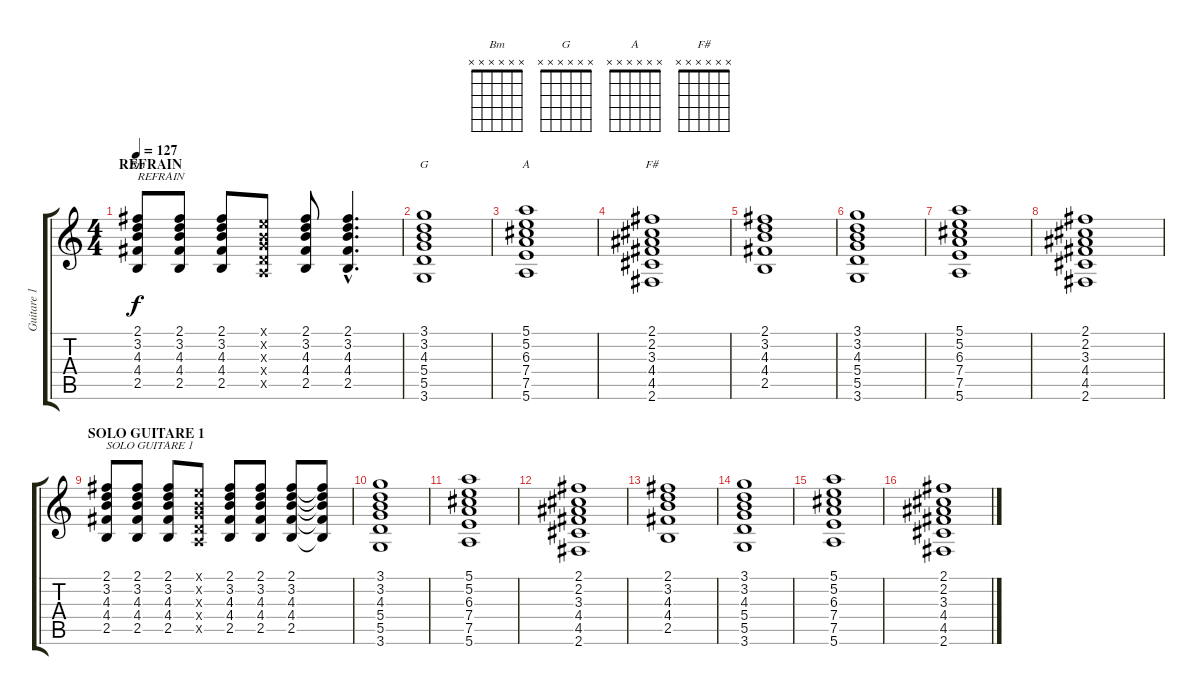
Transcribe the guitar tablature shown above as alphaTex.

\track ("Guitare 1" "Guitare 1") {instrument distortionguitar}
\staff {score tabs}
\tuning (E4 B3 G3 D3 A2 E2) {hide}
\chord ("Bm" x x x x x x)
\chord ("G" x x x x x x)
\chord ("A" x x x x x x)
\chord ("F#" x x x x x x)
\ts (4 4)
\section ("" "REFRAIN")
\tempo 127
\clef g2
\ks c
(2.1 3.2 4.3 4.4 2.5).8{ch "Bm" txt "REFRAIN" dy f} (2.1 3.2 4.3 4.4 2.5).8 (2.1 3.2 4.3 4.4 2.5).8 (0.1{x} 0.2{x} 0.3{x} 0.4{x} 0.5{x}).8 (2.1 3.2 4.3 4.4 2.5).8 (2.1{hac} 3.2{hac} 4.3{hac} 4.4{hac} 2.5{hac}).4{d} |
(3.1 3.2 4.3 5.4 5.5 3.6).1{ch "G"} |
(5.1 5.2 6.3 7.4 7.5 5.6).1{ch "A"} |
(2.1 2.2 3.3 4.4 4.5 2.6).1{ch "F#"} |
(2.1 3.2 4.3 4.4 2.5).1 |
(3.1 3.2 4.3 5.4 5.5 3.6).1 |
(5.1 5.2 6.3 7.4 7.5 5.6).1 |
(2.1 2.2 3.3 4.4 4.5 2.6).1 |
\section ("" "SOLO GUITARE 1")
(2.1 3.2 4.3 4.4 2.5).8{txt "SOLO GUITARE 1"} (2.1 3.2 4.3 4.4 2.5).8 (2.1 3.2 4.3 4.4 2.5).8 (0.1{x} 0.2{x} 0.3{x} 0.4{x} 0.5{x}).8 (2.1 3.2 4.3 4.4 2.5).8 (2.1 3.2 4.3 4.4 2.5).8 (2.1 3.2 4.3 4.4 2.5).8 (2.1{t} 3.2{t} 4.3{t} 4.4{t} 2.5{t}).8 |
(3.1 3.2 4.3 5.4 5.5 3.6).1 |
(5.1 5.2 6.3 7.4 7.5 5.6).1 |
(2.1 2.2 3.3 4.4 4.5 2.6).1 |
(2.1 3.2 4.3 4.4 2.5).1 |
(3.1 3.2 4.3 5.4 5.5 3.6).1 |
(5.1 5.2 6.3 7.4 7.5 5.6).1 |
(2.1 2.2 3.3 4.4 4.5 2.6).1
